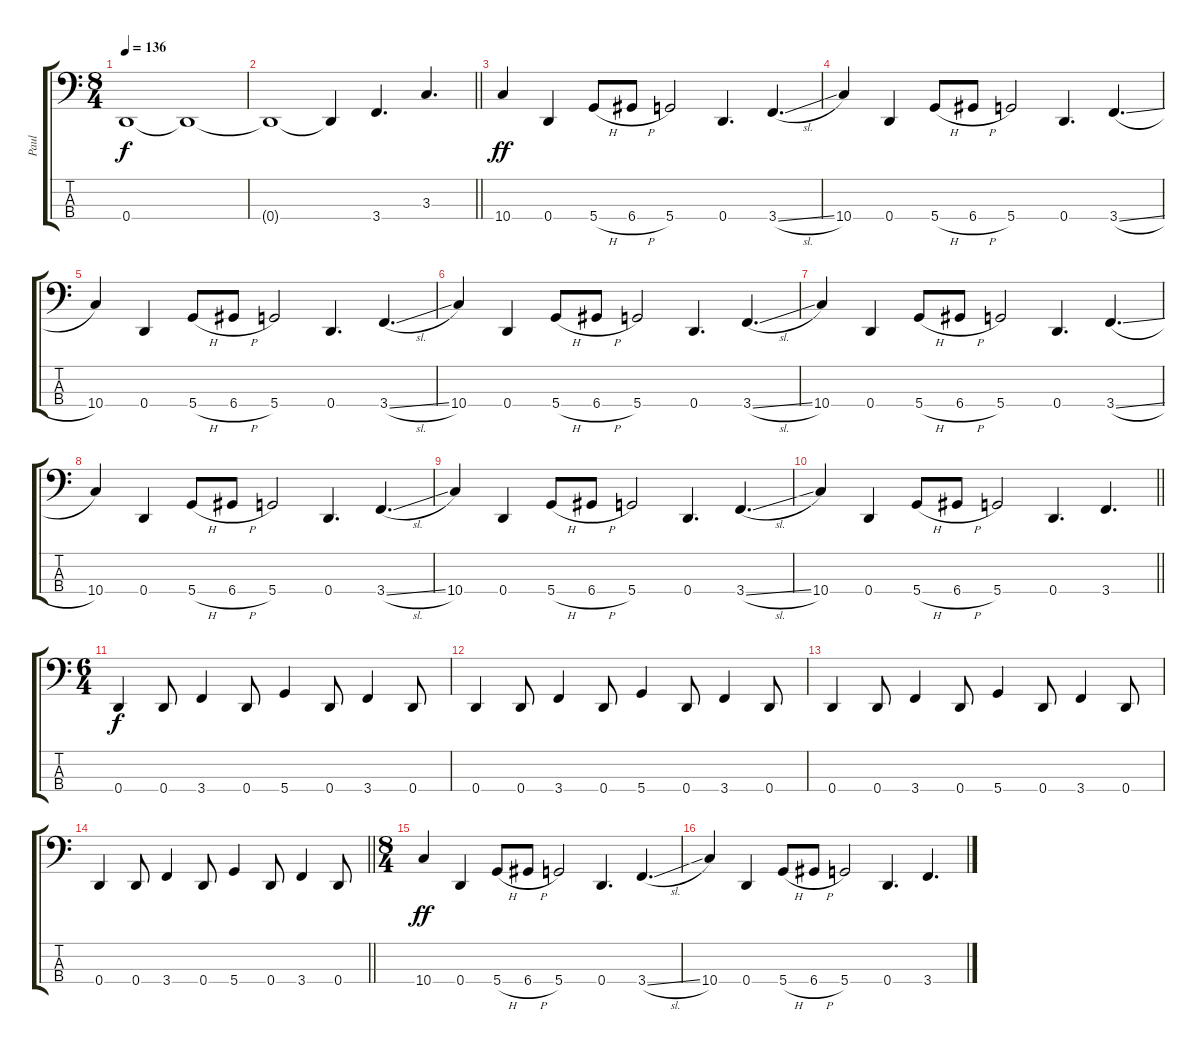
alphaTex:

\track ("Paul" "Paul") {instrument electricbassfinger}
\staff {score tabs}
\tuning (G2 D2 A1 D1) {hide}
\ts (8 4)
\section ("" "")
\tempo 136
\clef f4
\ks c
0.4.1{dy f} 0.4{t}.1 |
\barLineRight lightlight
0.4{t}.1 0.4{t}.4 3.4.4{d} 3.3.4{d} |
\section ("" "")
10.4.4{dy ff} 0.4.4 5.4{h}.8 6.4{h}.8 5.4.2 0.4.4{d} 3.4{sl}.4{d} |
10.4.4 0.4.4 5.4{h}.8 6.4{h}.8 5.4.2 0.4.4{d} 3.4{sl}.4{d} |
10.4.4 0.4.4 5.4{h}.8 6.4{h}.8 5.4.2 0.4.4{d} 3.4{sl}.4{d} |
10.4.4 0.4.4 5.4{h}.8 6.4{h}.8 5.4.2 0.4.4{d} 3.4{sl}.4{d} |
10.4.4 0.4.4 5.4{h}.8 6.4{h}.8 5.4.2 0.4.4{d} 3.4{sl}.4{d} |
10.4.4 0.4.4 5.4{h}.8 6.4{h}.8 5.4.2 0.4.4{d} 3.4{sl}.4{d} |
10.4.4 0.4.4 5.4{h}.8 6.4{h}.8 5.4.2 0.4.4{d} 3.4{sl}.4{d} |
\barLineRight lightlight
10.4.4 0.4.4 5.4{h}.8 6.4{h}.8 5.4.2 0.4.4{d} 3.4.4{d} |
\ts (6 4)
\section ("" "")
0.4.4{dy f} 0.4.8 3.4.4 0.4.8 5.4.4 0.4.8 3.4.4 0.4.8 |
0.4.4 0.4.8 3.4.4 0.4.8 5.4.4 0.4.8 3.4.4 0.4.8 |
0.4.4 0.4.8 3.4.4 0.4.8 5.4.4 0.4.8 3.4.4 0.4.8 |
\barLineRight lightlight
0.4.4 0.4.8 3.4.4 0.4.8 5.4.4 0.4.8 3.4.4 0.4.8 |
\ts (8 4)
\section ("" "")
10.4.4{dy ff} 0.4.4 5.4{h}.8 6.4{h}.8 5.4.2 0.4.4{d} 3.4{sl}.4{d} |
10.4.4 0.4.4 5.4{h}.8 6.4{h}.8 5.4.2 0.4.4{d} 3.4{sl}.4{d}
